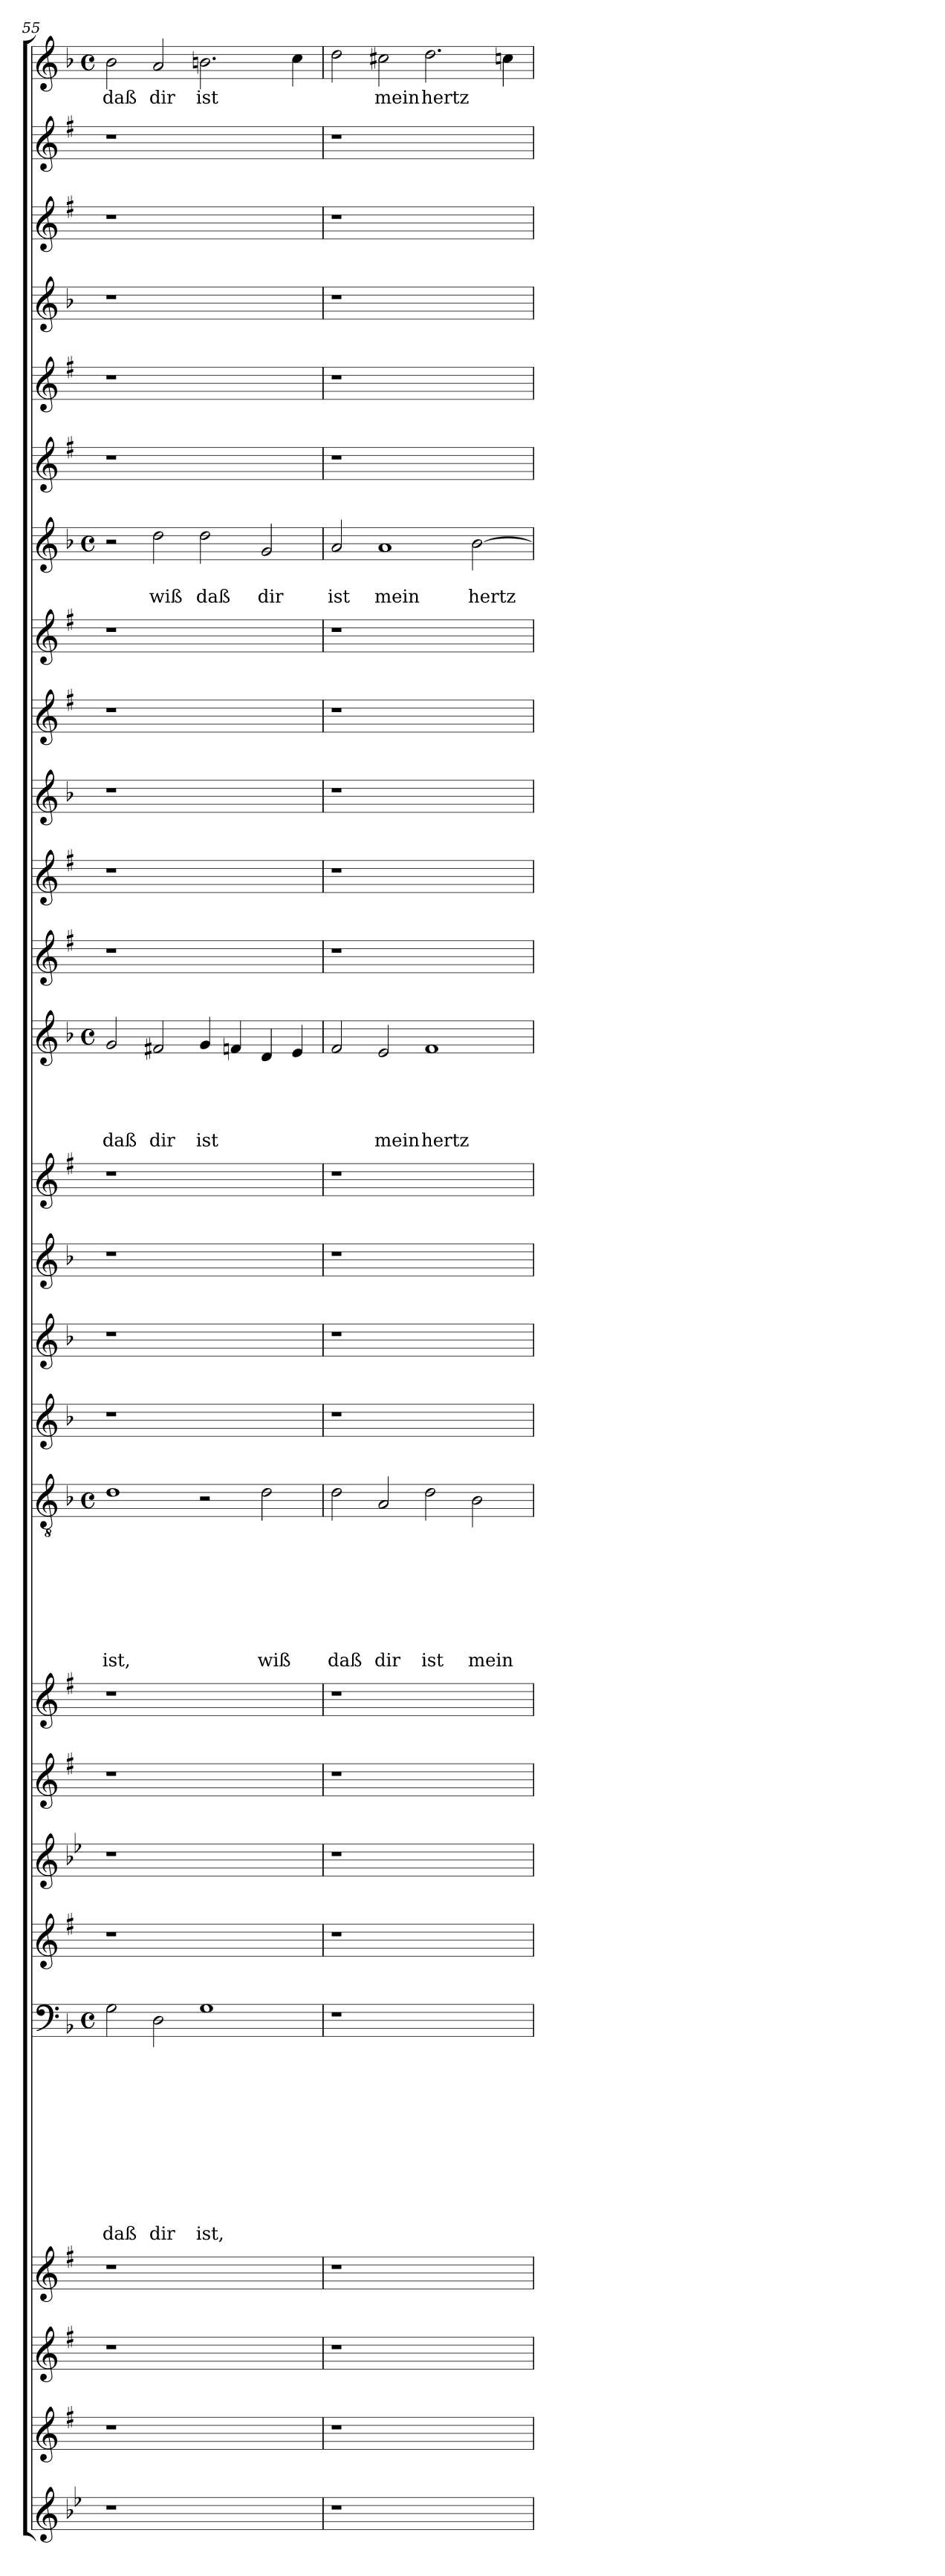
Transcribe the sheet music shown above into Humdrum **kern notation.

**kern	**kern	**kern	**kern	**kern	**text	**text	**text	**text	**text	**text	**text	**text	**text	**text	**text	**kern	**kern	**kern	**kern	**kern	**text	**text	**text	**text	**text	**text	**text	**text	**kern	**kern	**kern	**kern	**kern	**text	**text	**text	**text	**text	**kern	**kern	**kern	**kern	**kern	**kern	**text	**text	**kern	**kern	**kern	**kern	**kern	**kern	**text
*part27	*part26	*part25	*part24	*part23	*part23	*part23	*part23	*part23	*part23	*part23	*part23	*part23	*part23	*part23	*part23	*part22	*part21	*part20	*part19	*part18	*part18	*part18	*part18	*part18	*part18	*part18	*part18	*part18	*part17	*part16	*part15	*part14	*part13	*part13	*part13	*part13	*part13	*part13	*part12	*part11	*part10	*part9	*part8	*part7	*part7	*part7	*part6	*part5	*part4	*part3	*part2	*part1	*part1
*staff27	*staff26	*staff25	*staff24	*staff23	*staff23	*staff23	*staff23	*staff23	*staff23	*staff23	*staff23	*staff23	*staff23	*staff23	*staff23	*staff22	*staff21	*staff20	*staff19	*staff18	*staff18	*staff18	*staff18	*staff18	*staff18	*staff18	*staff18	*staff18	*staff17	*staff16	*staff15	*staff14	*staff13	*staff13	*staff13	*staff13	*staff13	*staff13	*staff12	*staff11	*staff10	*staff9	*staff8	*staff7	*staff7	*staff7	*staff6	*staff5	*staff4	*staff3	*staff2	*staff1	*staff1
*clefG2	*clefG2	*clefG2	*clefG2	*clefF4	*	*	*	*	*	*	*	*	*	*	*	*clefG2	*clefG2	*clefG2	*clefG2	*clefGv2	*	*	*	*	*	*	*	*	*clefG2	*clefG2	*clefG2	*clefG2	*clefG2	*	*	*	*	*	*clefG2	*clefG2	*clefG2	*clefG2	*clefG2	*clefG2	*	*	*clefG2	*clefG2	*clefG2	*clefG2	*clefG2	*clefG2	*
*	*ITrd1c2	*ITrd1c2	*ITrd1c2	*	*	*	*	*	*	*	*	*	*	*	*	*ITrd1c2	*	*ITrd1c2	*ITrd1c2	*	*	*	*	*	*	*	*	*	*ITrd-3c-5	*ITrd-3c-5	*ITrd-3c-5	*ITrd1c2	*	*	*	*	*	*	*ITrd1c2	*ITrd1c2	*ITrd-3c-5	*ITrd1c2	*ITrd1c2	*	*	*	*ITrd1c2	*ITrd1c2	*ITrd1c2	*ITrd1c2	*ITrd1c2	*ITrd-3c-5	*
*k[b-e-]	*k[b-]	*k[b-]	*k[b-]	*k[b-]	*	*	*	*	*	*	*	*	*	*	*	*k[b-]	*k[b-e-]	*k[b-]	*k[b-]	*k[b-]	*	*	*	*	*	*	*	*	*k[b-e-]	*k[b-e-]	*k[b-e-]	*k[b-]	*k[b-]	*	*	*	*	*	*k[b-]	*k[b-]	*k[b-e-]	*k[b-]	*k[b-]	*k[b-]	*	*	*k[b-]	*k[b-]	*k[b-e-a-]	*k[b-]	*k[b-]	*k[b-e-]	*
*B-:	*F:	*F:	*F:	*F:	*	*	*	*	*	*	*	*	*	*	*	*F:	*B-:	*F:	*F:	*F:	*	*	*	*	*	*	*	*	*B-:	*B-:	*B-:	*F:	*F:	*	*	*	*	*	*F:	*F:	*B-:	*F:	*F:	*F:	*	*	*F:	*F:	*E-:	*F:	*F:	*B-:	*
*	*	*	*	*M4/4	*	*	*	*	*	*	*	*	*	*	*	*	*	*	*	*M4/4	*	*	*	*	*	*	*	*	*	*	*	*	*M4/4	*	*	*	*	*	*	*	*	*	*	*M4/4	*	*	*	*	*	*	*	*M4/4	*
*	*	*	*	*met(c)	*	*	*	*	*	*	*	*	*	*	*	*	*	*	*	*met(c)	*	*	*	*	*	*	*	*	*	*	*	*	*met(c)	*	*	*	*	*	*	*	*	*	*	*met(c)	*	*	*	*	*	*	*	*met(c)	*
=55	=55	=55	=55	=55	=55	=55	=55	=55	=55	=55	=55	=55	=55	=55	=55	=55	=55	=55	=55	=55	=55	=55	=55	=55	=55	=55	=55	=55	=55	=55	=55	=55	=55	=55	=55	=55	=55	=55	=55	=55	=55	=55	=55	=55	=55	=55	=55	=55	=55	=55	=55	=55	=55
!	!	!	!	!	!	!	!	!	!	!	!	!	!	!	!LO:LY:b	!	!	!	!	!	!	!	!	!	!	!	!	!LO:LY:b	!	!	!	!	!	!	!	!	!	!LO:LY:b	!	!	!	!	!	!	!	!	!	!	!	!	!	!	!LO:LY:b
1r	1r	1r	1r	2G\	.	.	.	.	.	.	.	.	.	.	daß	1r	1r	1r	1r	1d	.	.	.	.	.	.	.	ist,	1r	1r	1r	1r	2g/	.	.	.	.	daß	1r	1r	1r	1r	1r	2r	.	.	1r	1r	1r	1r	1r	2ee-\	daß
!	!	!	!	!	!	!	!	!	!	!	!	!	!	!	!LO:LY:b	!	!	!	!	!	!	!	!	!	!	!	!	!	!	!	!	!	!	!	!	!	!	!LO:LY:b	!	!	!	!	!	!	!	!LO:LY:b	!	!	!	!	!	!	!LO:LY:b
.	.	.	.	2D\	.	.	.	.	.	.	.	.	.	.	dir	.	.	.	.	.	.	.	.	.	.	.	.	.	.	.	.	.	2f#X/	.	.	.	.	dir	.	.	.	.	.	2dd\	.	wiß	.	.	.	.	.	2dd/	dir
!	!	!	!	!	!	!	!	!	!	!	!	!	!	!	!LO:LY:b	!	!	!	!	!	!	!	!	!	!	!	!	!	!	!	!	!	!	!	!	!	!	!LO:LY:b	!	!	!	!	!	!	!	!LO:LY:b	!	!	!	!	!	!	!LO:LY:b
1ryy	1ryy	1ryy	1ryy	1G	.	.	.	.	.	.	.	.	.	.	ist,	1ryy	1ryy	1ryy	1ryy	2r	.	.	.	.	.	.	.	.	1ryy	1ryy	1ryy	1ryy	4g/	.	.	.	.	ist	1ryy	1ryy	1ryy	1ryy	1ryy	2dd\	.	daß	1ryy	1ryy	1ryy	1ryy	1ryy	2.een\	ist
.	.	.	.	.	.	.	.	.	.	.	.	.	.	.	.	.	.	.	.	.	.	.	.	.	.	.	.	.	.	.	.	.	4fn/	.	.	.	.	.	.	.	.	.	.	.	.	.	.	.	.	.	.	.	.
!	!	!	!	!	!	!	!	!	!	!	!	!	!	!	!	!	!	!	!	!	!	!	!	!	!	!	!	!LO:LY:b	!	!	!	!	!	!	!	!	!	!	!	!	!	!	!	!	!	!LO:LY:b	!	!	!	!	!	!	!
.	.	.	.	.	.	.	.	.	.	.	.	.	.	.	.	.	.	.	.	2d\	.	.	.	.	.	.	.	wiß	.	.	.	.	4d/	.	.	.	.	.	.	.	.	.	.	2g/	.	dir	.	.	.	.	.	.	.
.	.	.	.	.	.	.	.	.	.	.	.	.	.	.	.	.	.	.	.	.	.	.	.	.	.	.	.	.	.	.	.	.	4e/	.	.	.	.	.	.	.	.	.	.	.	.	.	.	.	.	.	.	4ff\	.
=56	=56	=56	=56	=56	=56	=56	=56	=56	=56	=56	=56	=56	=56	=56	=56	=56	=56	=56	=56	=56	=56	=56	=56	=56	=56	=56	=56	=56	=56	=56	=56	=56	=56	=56	=56	=56	=56	=56	=56	=56	=56	=56	=56	=56	=56	=56	=56	=56	=56	=56	=56	=56	=56
!	!	!	!	!	!	!	!	!	!	!	!	!	!	!	!	!	!	!	!	!	!	!	!	!	!	!	!	!LO:LY:b	!	!	!	!	!	!	!	!	!	!	!	!	!	!	!	!	!	!LO:LY:b	!	!	!	!	!	!	!
1r	1r	1r	1r	1r	.	.	.	.	.	.	.	.	.	.	.	1r	1r	1r	1r	2d\	.	.	.	.	.	.	.	daß	1r	1r	1r	1r	2f/	.	.	.	.	.	1r	1r	1r	1r	1r	2a/	.	ist	1r	1r	1r	1r	1r	2gg\	.
!	!	!	!	!	!	!	!	!	!	!	!	!	!	!	!	!	!	!	!	!	!	!	!	!	!	!	!	!LO:LY:b	!	!	!	!	!	!	!	!	!	!LO:LY:b	!	!	!	!	!	!	!	!LO:LY:b	!	!	!	!	!	!	!LO:LY:b
.	.	.	.	.	.	.	.	.	.	.	.	.	.	.	.	.	.	.	.	2A/	.	.	.	.	.	.	.	dir	.	.	.	.	2e/	.	.	.	.	mein	.	.	.	.	.	1a	.	mein	.	.	.	.	.	2ff#X\	mein
!	!	!	!	!	!	!	!	!	!	!	!	!	!	!	!	!	!	!	!	!	!	!	!	!	!	!	!	!LO:LY:b	!	!	!	!	!	!	!	!	!	!LO:LY:b	!	!	!	!	!	!	!	!	!	!	!	!	!	!	!LO:LY:b
1ryy	1ryy	1ryy	1ryy	1ryy	.	.	.	.	.	.	.	.	.	.	.	1ryy	1ryy	1ryy	1ryy	2d\	.	.	.	.	.	.	.	ist	1ryy	1ryy	1ryy	1ryy	1f	.	.	.	.	hertz	1ryy	1ryy	1ryy	1ryy	1ryy	.	.	.	1ryy	1ryy	1ryy	1ryy	1ryy	2.gg\	hertz
!	!	!	!	!	!	!	!	!	!	!	!	!	!	!	!	!	!	!	!	!	!	!	!	!	!	!	!	!LO:LY:b	!	!	!	!	!	!	!	!	!	!	!	!	!	!	!	!	!	!LO:LY:b	!	!	!	!	!	!	!
.	.	.	.	.	.	.	.	.	.	.	.	.	.	.	.	.	.	.	.	2B-\	.	.	.	.	.	.	.	mein	.	.	.	.	.	.	.	.	.	.	.	.	.	.	.	[>2b-\	.	hertz	.	.	.	.	.	.	.
.	.	.	.	.	.	.	.	.	.	.	.	.	.	.	.	.	.	.	.	.	.	.	.	.	.	.	.	.	.	.	.	.	.	.	.	.	.	.	.	.	.	.	.	.	.	.	.	.	.	.	.	4ffn\	.
=	=	=	=	=	=	=	=	=	=	=	=	=	=	=	=	=	=	=	=	=	=	=	=	=	=	=	=	=	=	=	=	=	=	=	=	=	=	=	=	=	=	=	=	=	=	=	=	=	=	=	=	=	=
*-	*-	*-	*-	*-	*-	*-	*-	*-	*-	*-	*-	*-	*-	*-	*-	*-	*-	*-	*-	*-	*-	*-	*-	*-	*-	*-	*-	*-	*-	*-	*-	*-	*-	*-	*-	*-	*-	*-	*-	*-	*-	*-	*-	*-	*-	*-	*-	*-	*-	*-	*-	*-	*-
